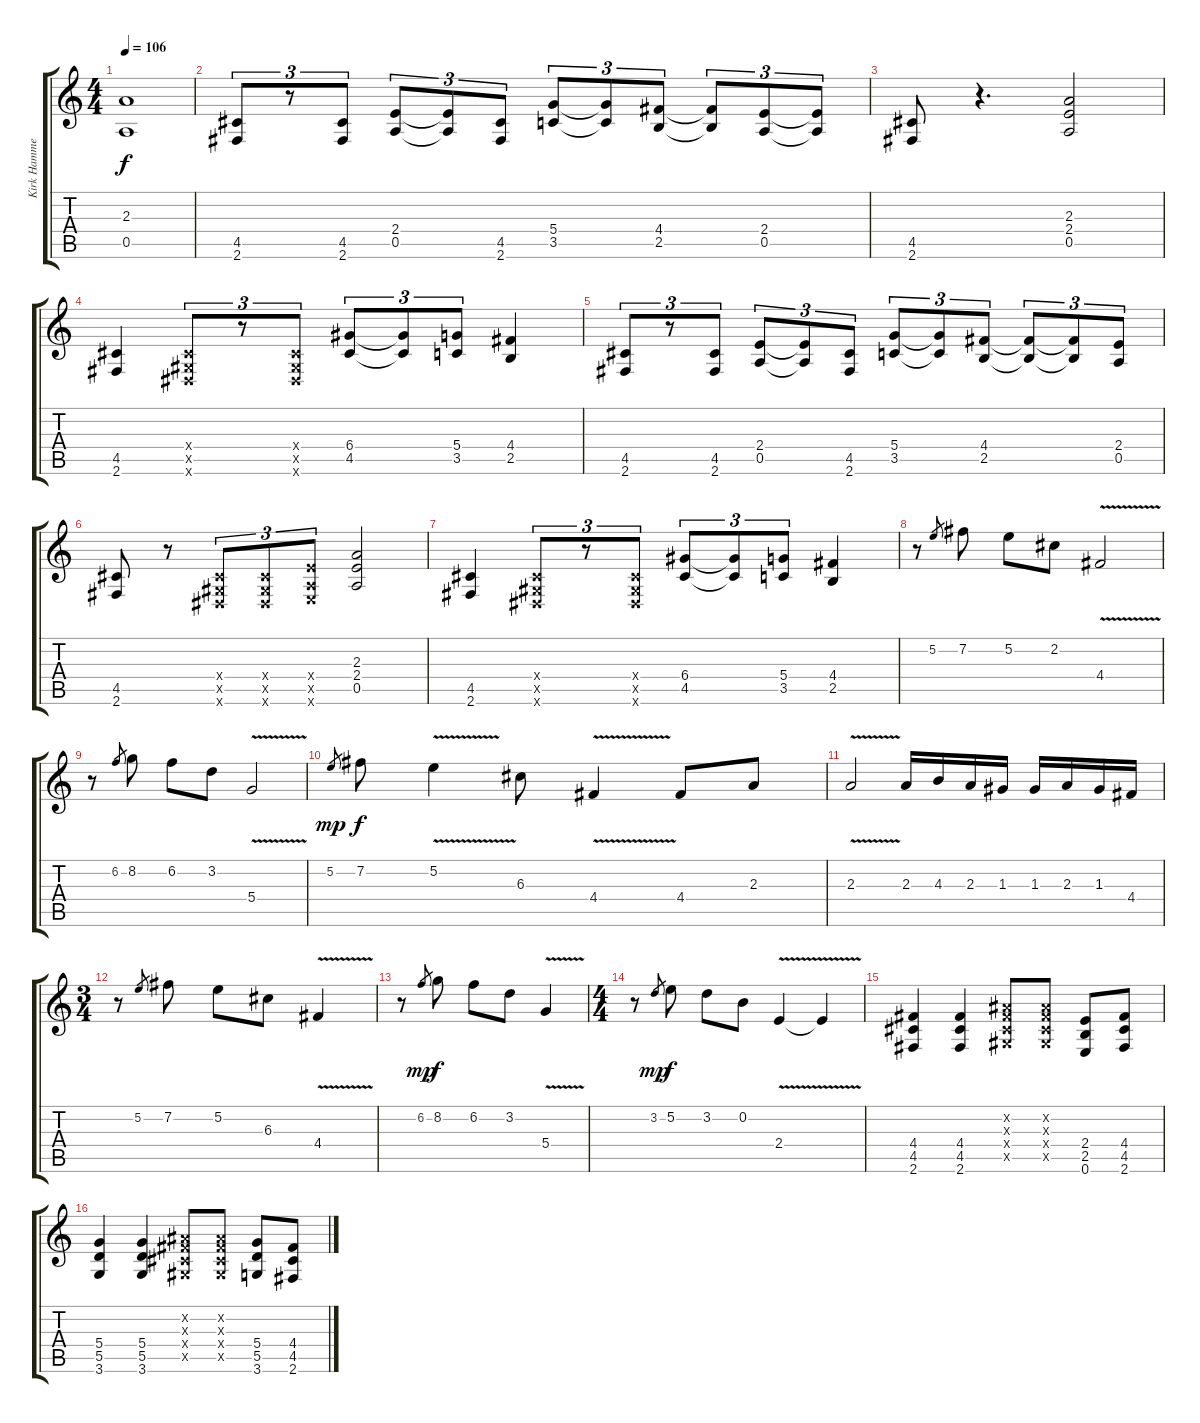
\track ("Kirk Hammett" "Kirk Hamme") {instrument distortionguitar}
\staff {score tabs}
\tuning (E4 B3 G3 D3 A2 E2) {hide}
\ts (4 4)
\tempo 106
\clef g2
\ks c
(2.3 0.5).1{dy f} |
(4.5 2.6).8{tu (3 2)} r.8{tu (3 2)} (4.5 2.6).8{tu (3 2)} (2.4 0.5).8{tu (3 2)} (2.4{t} 0.5{t}).8{tu (3 2)} (4.5 2.6).8{tu (3 2)} (5.4 3.5).8{tu (3 2)} (5.4{t} 3.5{t}).8{tu (3 2)} (4.4 2.5).8{tu (3 2)} (4.4{t} 2.5{t}).8{tu (3 2)} (2.4 0.5).8{tu (3 2)} (2.4{t} 0.5{t}).8{tu (3 2)} |
(4.5 2.6).8 r.4{d} (2.3 2.4 0.5).2 |
(4.5 2.6).4 (-1.4{x} -1.5{x} -1.6{x}).8{tu (3 2)} r.8{tu (3 2)} (-1.4{x} -1.5{x} -1.6{x}).8{tu (3 2)} (6.4 4.5).8{tu (3 2)} (6.4{t} 4.5{t}).8{tu (3 2)} (5.4 3.5).8{tu (3 2)} (4.4 2.5).4 |
(4.5 2.6).8{tu (3 2)} r.8{tu (3 2)} (4.5 2.6).8{tu (3 2)} (2.4 0.5).8{tu (3 2)} (2.4{t} 0.5{t}).8{tu (3 2)} (4.5 2.6).8{tu (3 2)} (5.4 3.5).8{tu (3 2)} (5.4{t} 3.5{t}).8{tu (3 2)} (4.4 2.5).8{tu (3 2)} (4.4{t} 2.5{t}).8{tu (3 2)} (4.4{t} 2.5{t}).8{tu (3 2)} (2.4 0.5).8{tu (3 2)} |
(4.5 2.6).8 r.8 (-1.4{x} -1.5{x} -1.6{x}).8{tu (3 2)} (-1.4{x} -1.5{x} -1.6{x}).8{tu (3 2)} (2.4{x} 0.5{x} 0.6{x}).8{tu (3 2)} (2.3 2.4 0.5).2 |
(4.5 2.6).4 (-1.4{x} -1.5{x} -1.6{x}).8{tu (3 2)} r.8{tu (3 2)} (-1.4{x} -1.5{x} -1.6{x}).8{tu (3 2)} (6.4 4.5).8{tu (3 2)} (6.4{t} 4.5{t}).8{tu (3 2)} (5.4 3.5).8{tu (3 2)} (4.4 2.5).4 |
r.8 5.2.8{gr} 7.2.8 5.2.8 2.2.8 4.4{v}.2 |
r.8 6.2.8{gr} 8.2.8 6.2.8 3.2.8 5.4{v}.2 |
5.2.8{gr dy mp} 7.2.8{dy f} 5.2{v}.4 6.3.8 4.4{v}.4 4.4.8 2.3.8 |
2.3{v}.2 2.3.16 4.3.16 2.3.16 1.3.16 1.3.16 2.3.16 1.3.16 4.4.16 |
\ts (3 4)
r.8 5.2.8{gr} 7.2.8 5.2.8 6.3.8 4.4{v}.4 |
r.8 6.2.8{gr dy mp} 8.2.8{dy f} 6.2.8 3.2.8 5.4{v}.4 |
\ts (4 4)
r.8 3.2.8{gr dy mp} 5.2.8{dy f} 3.2.8 0.2.8 2.4{v}.4 2.4{t}.4 |
(4.4 4.5 2.6).4 (4.4 4.5 2.6).4 (-1.2{x} -1.3{x} -1.4{x} -1.5{x}).8 (-1.2{x} -1.3{x} -1.4{x} -1.5{x}).8 (2.4 2.5 0.6).8 (4.4 4.5 2.6).8 |
(5.4 5.5 3.6).4 (5.4 5.5 3.6).4 (-1.2{x} -1.3{x} -1.4{x} -1.5{x}).8 (-1.2{x} -1.3{x} -1.4{x} -1.5{x}).8 (5.4 5.5 3.6).8 (4.4 4.5 2.6).8
